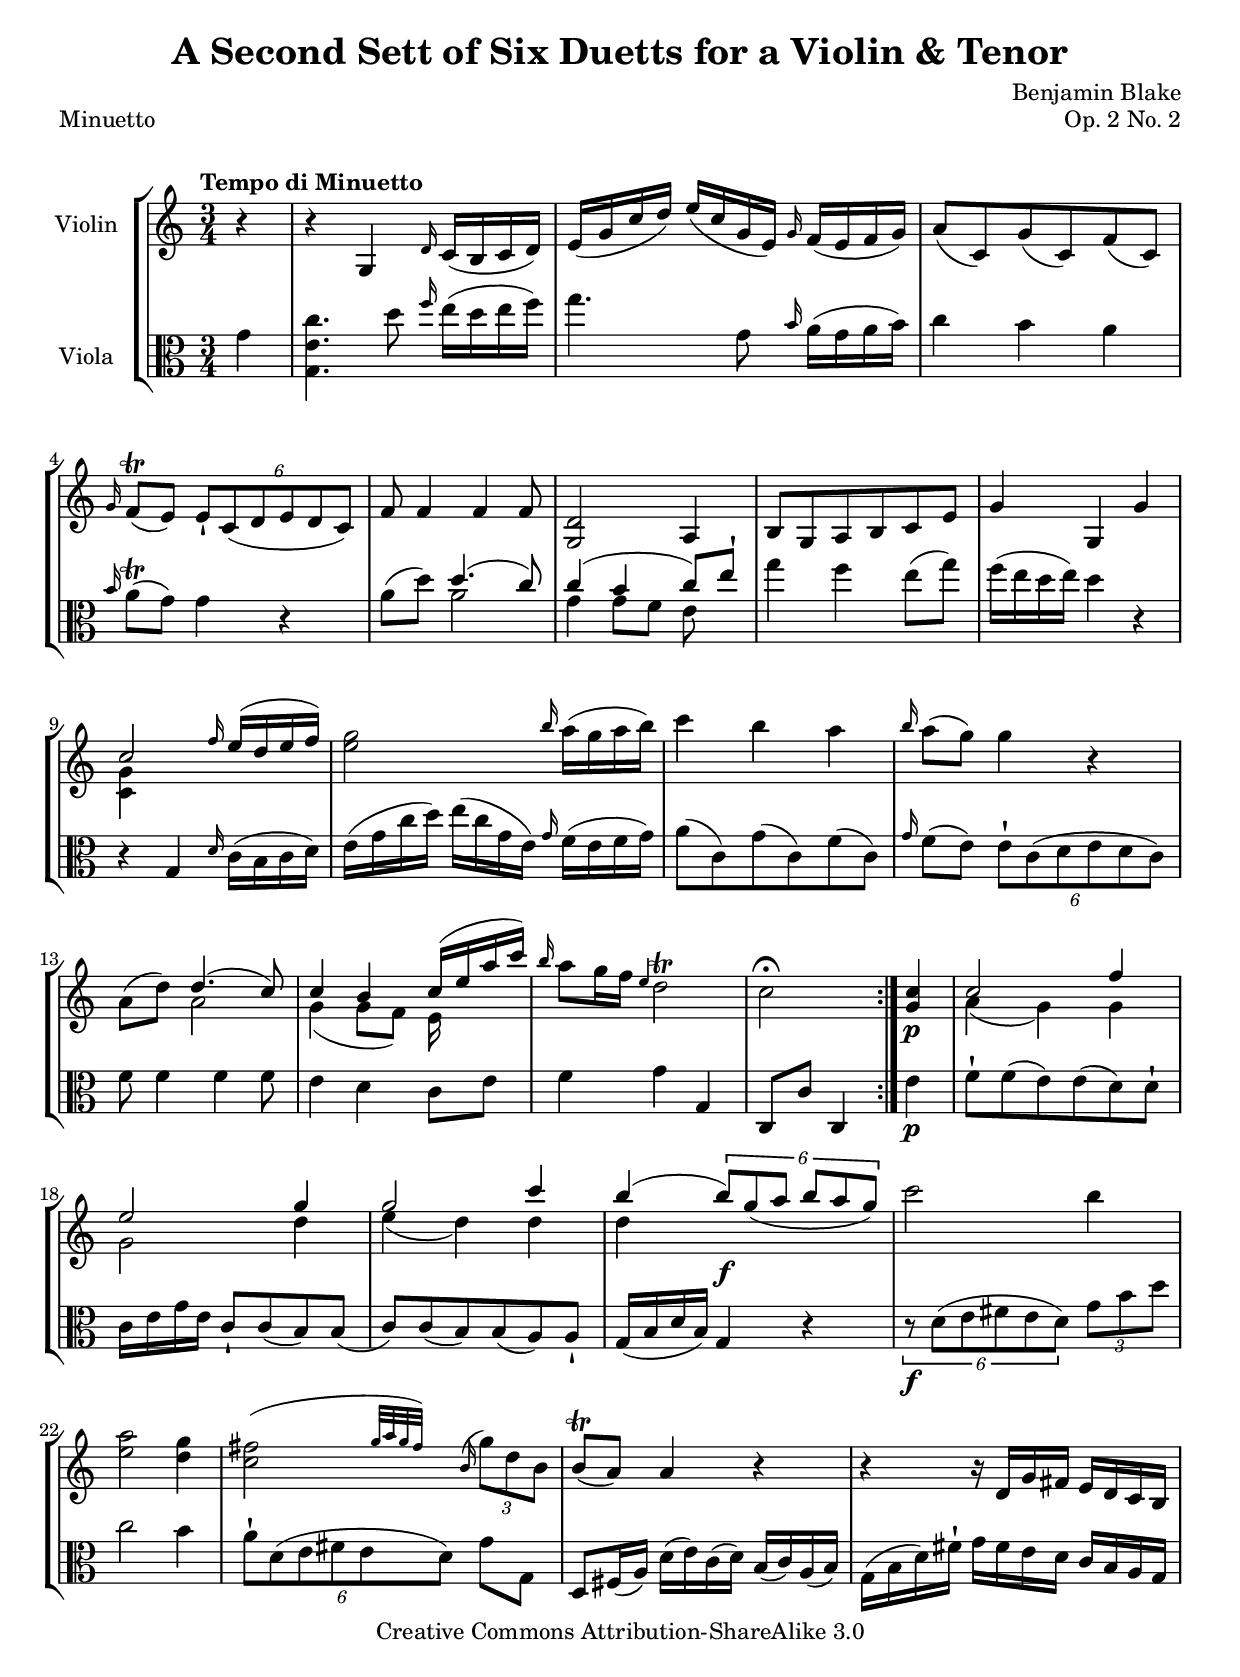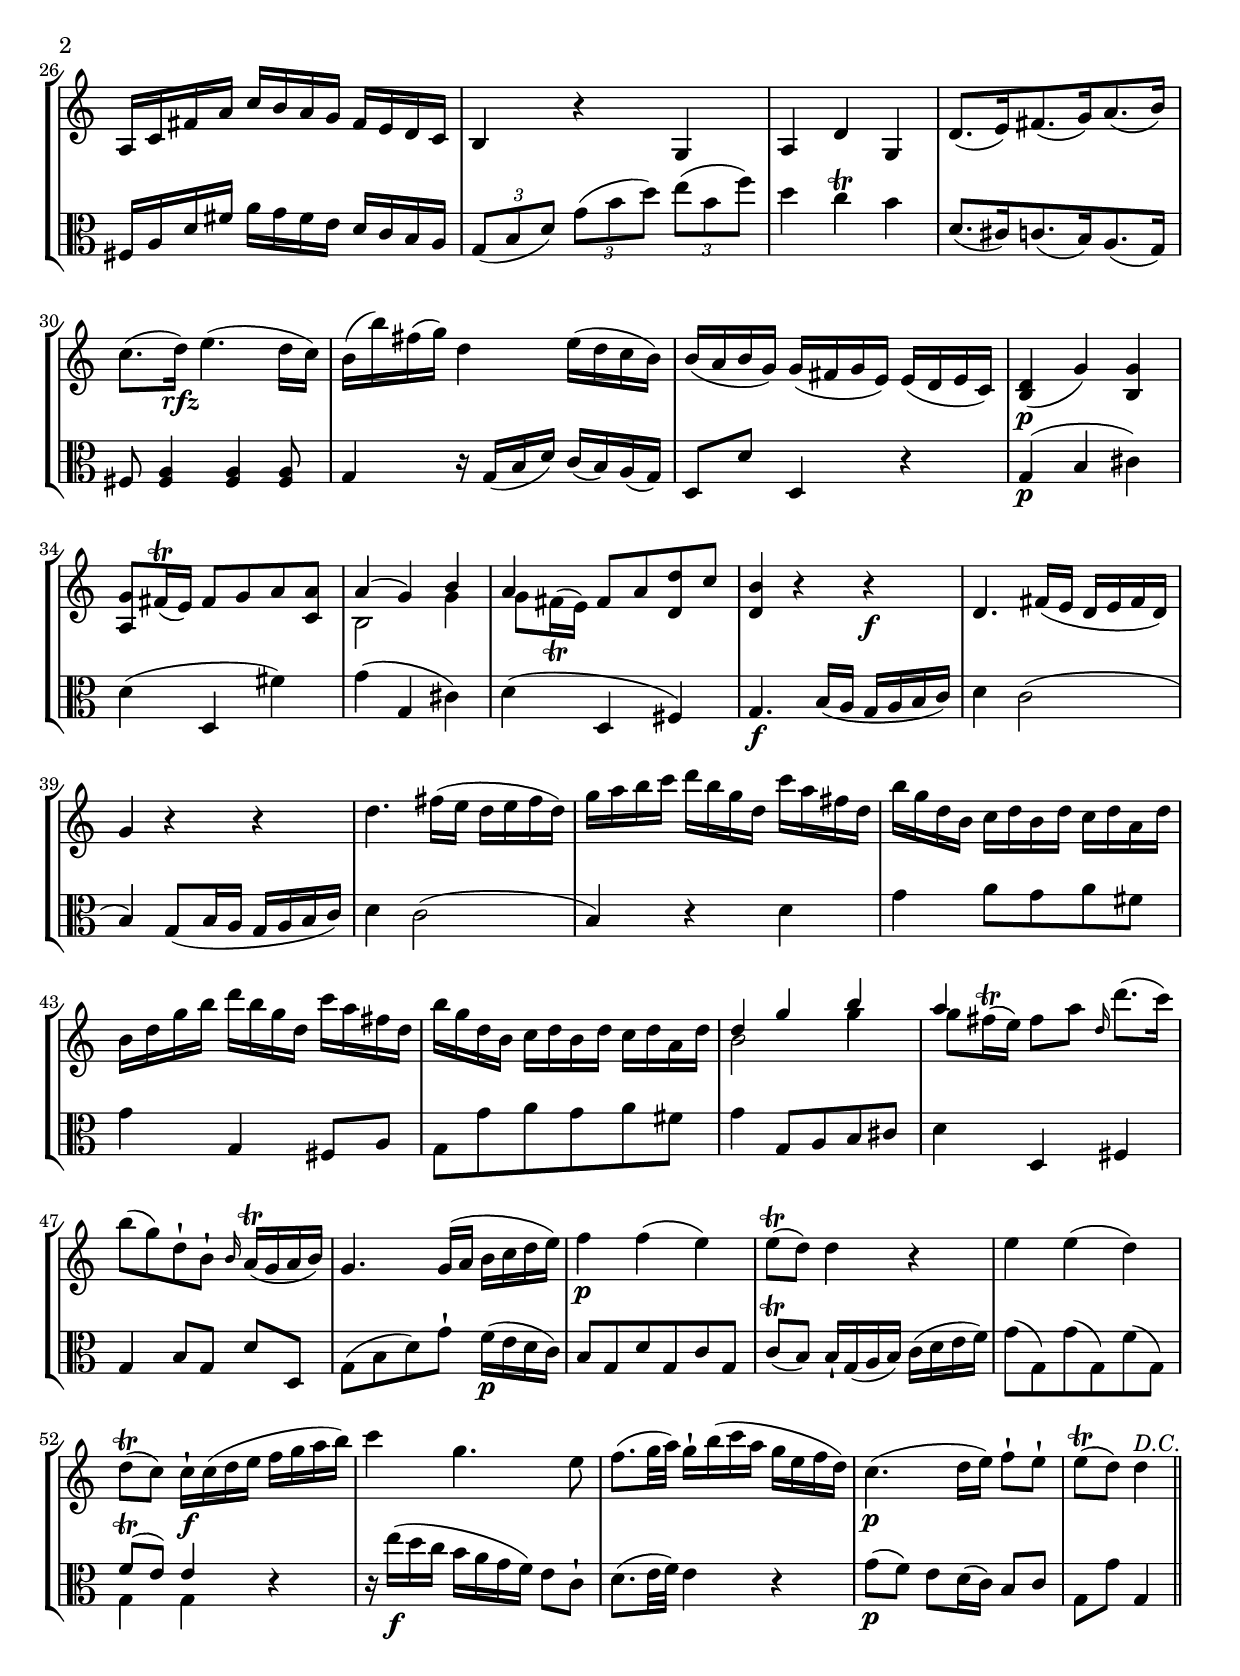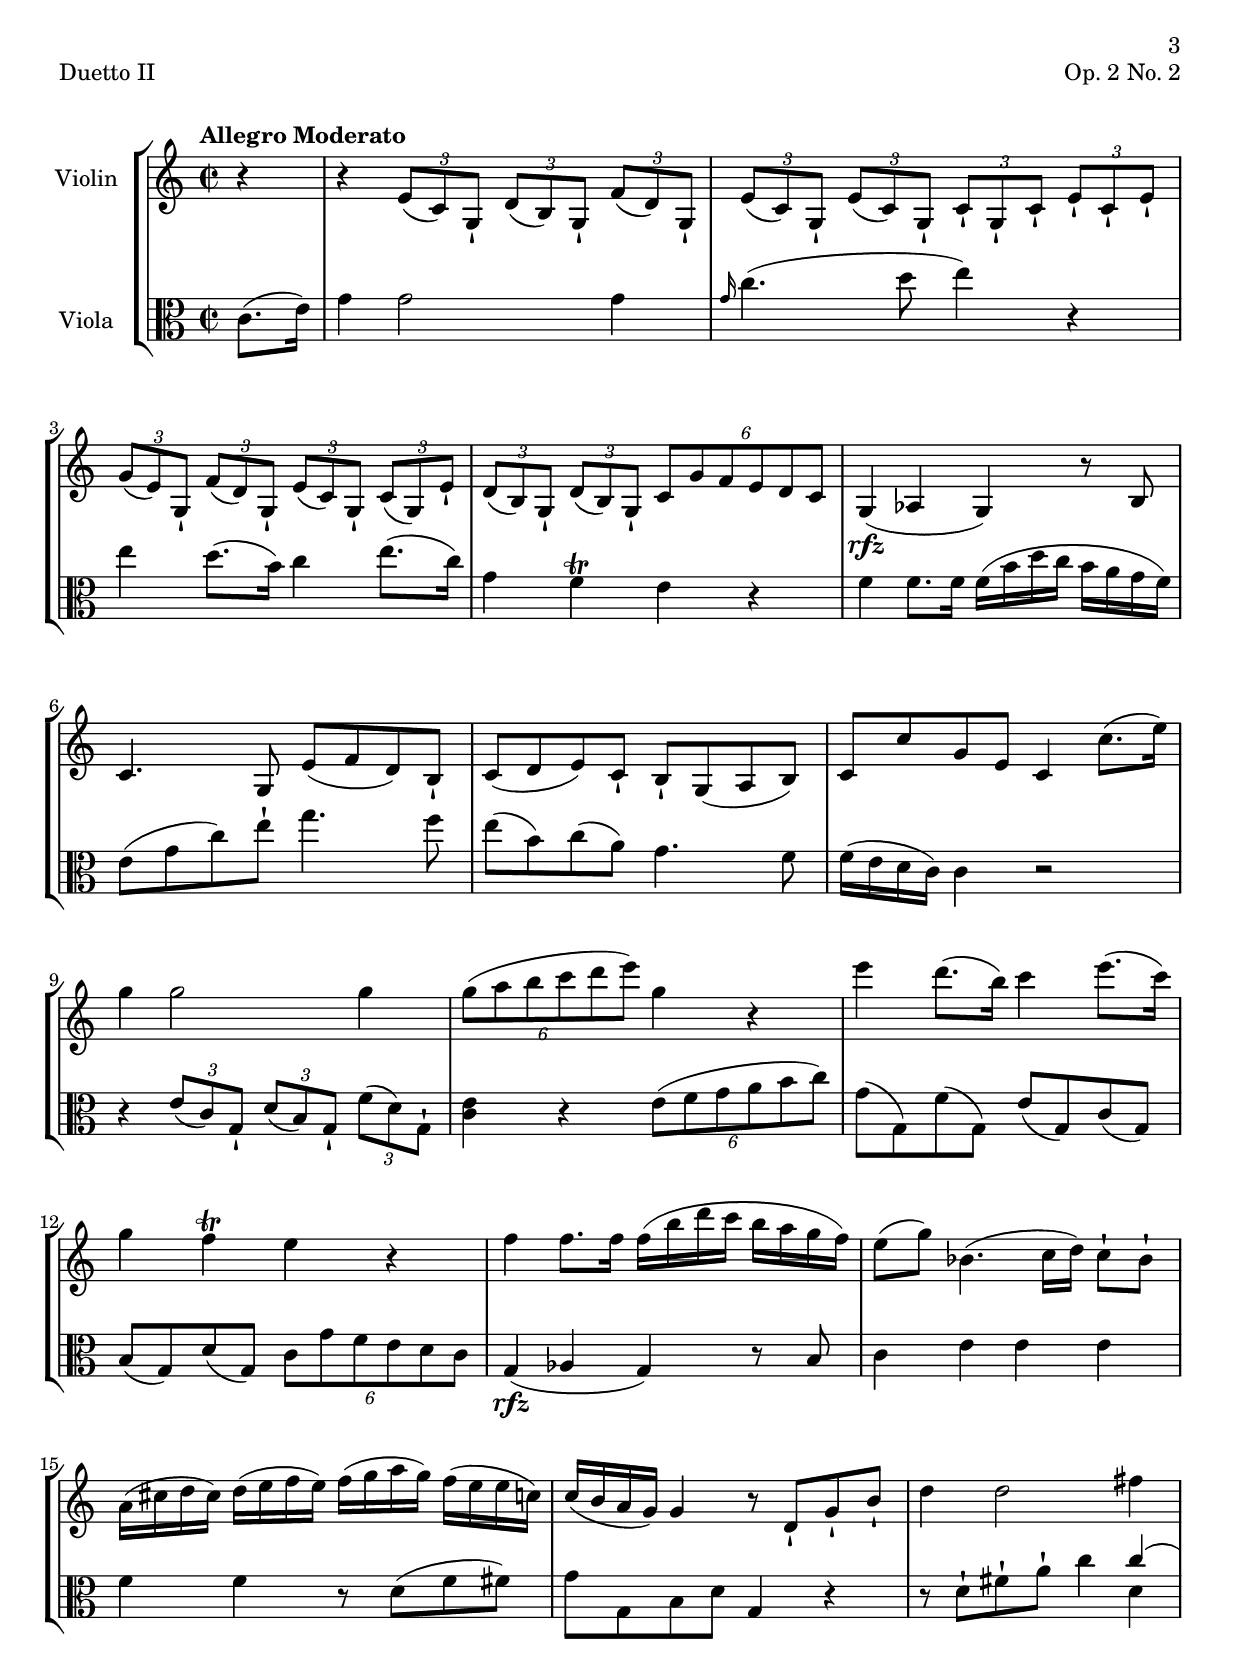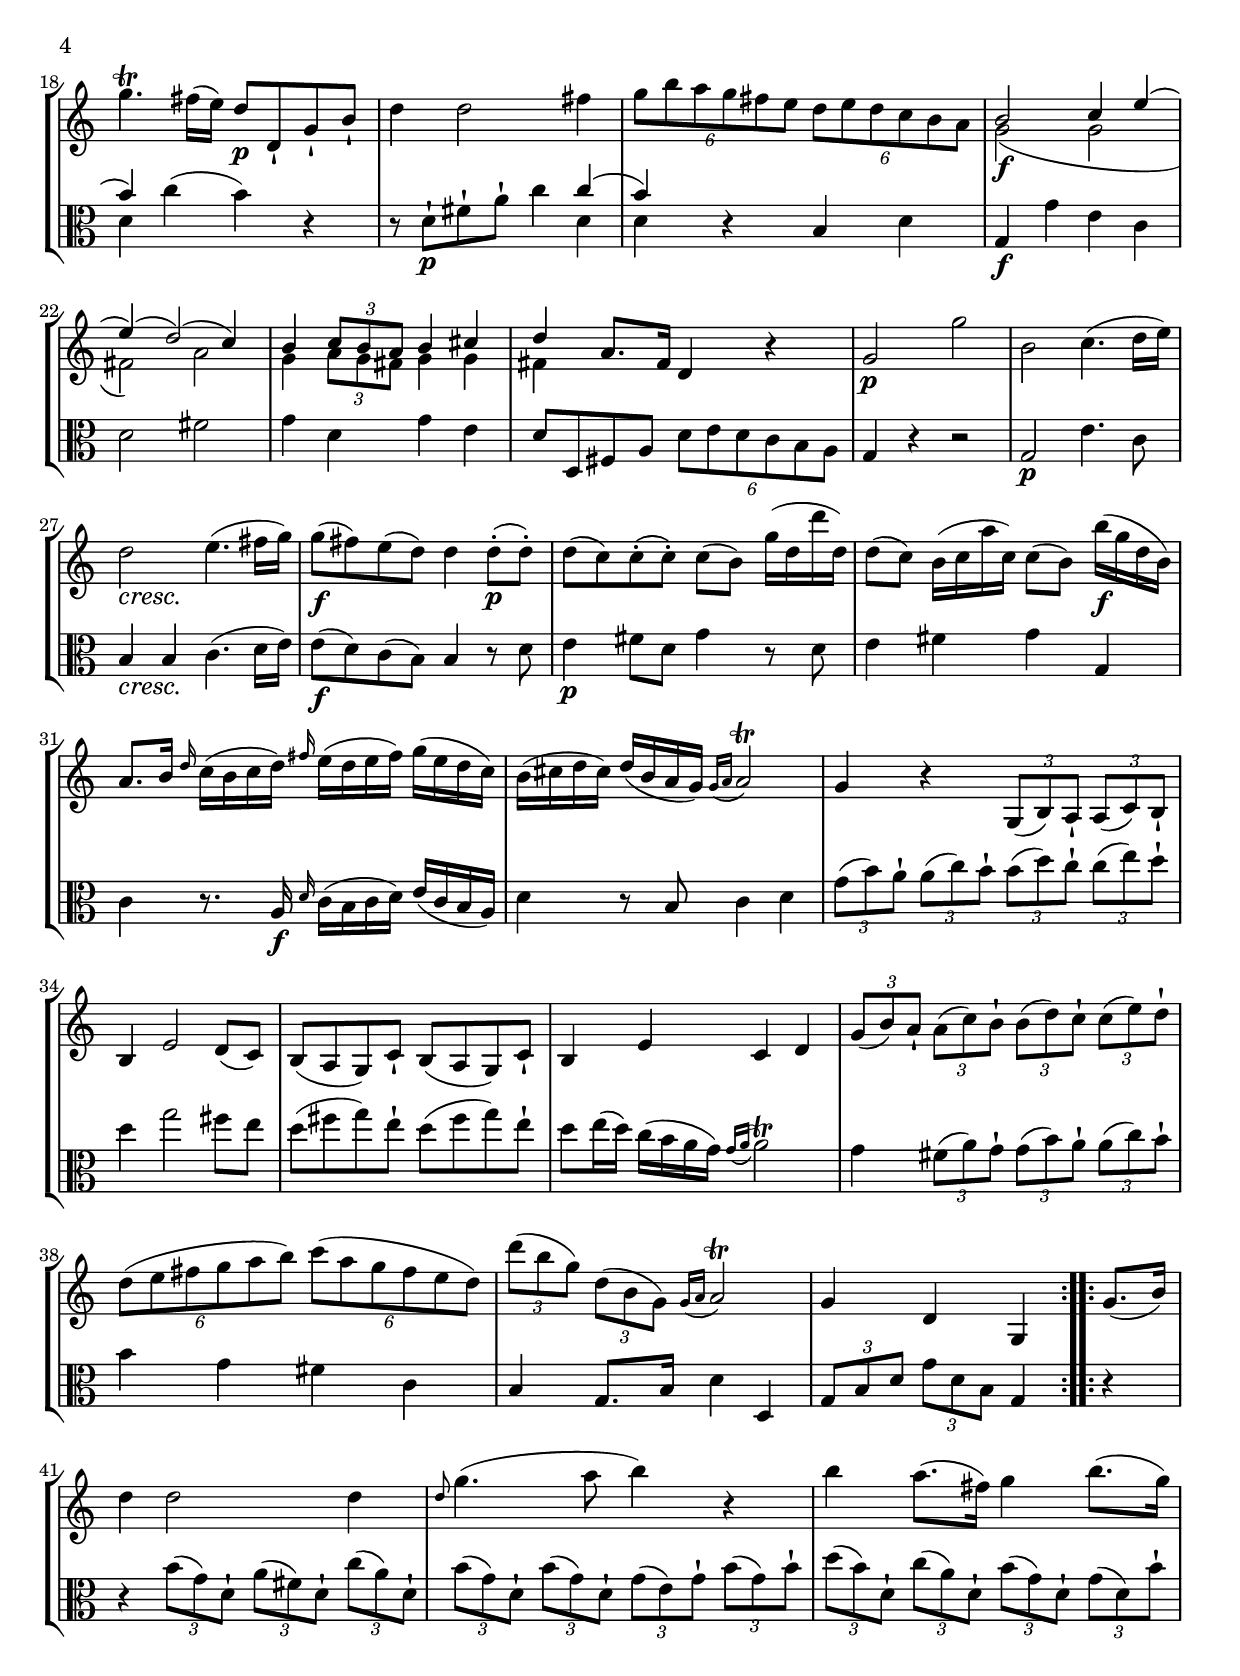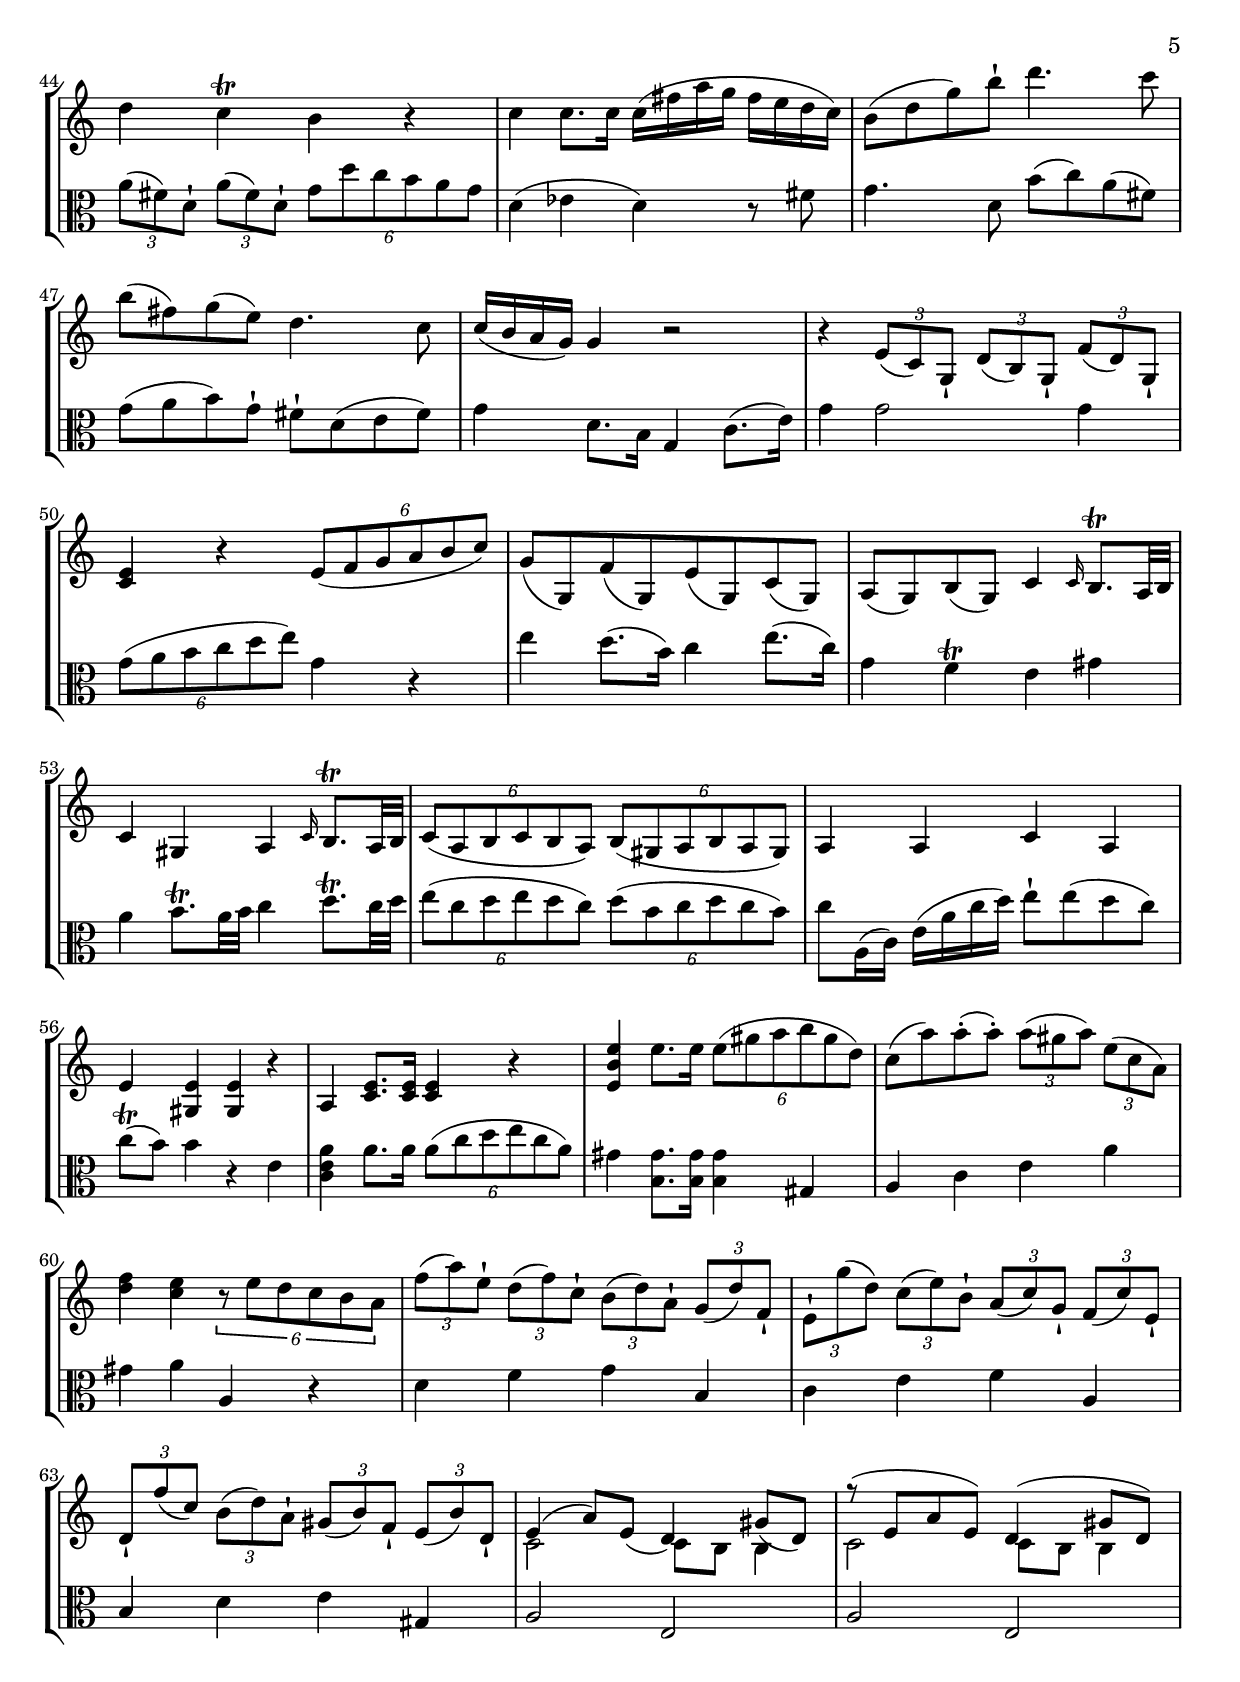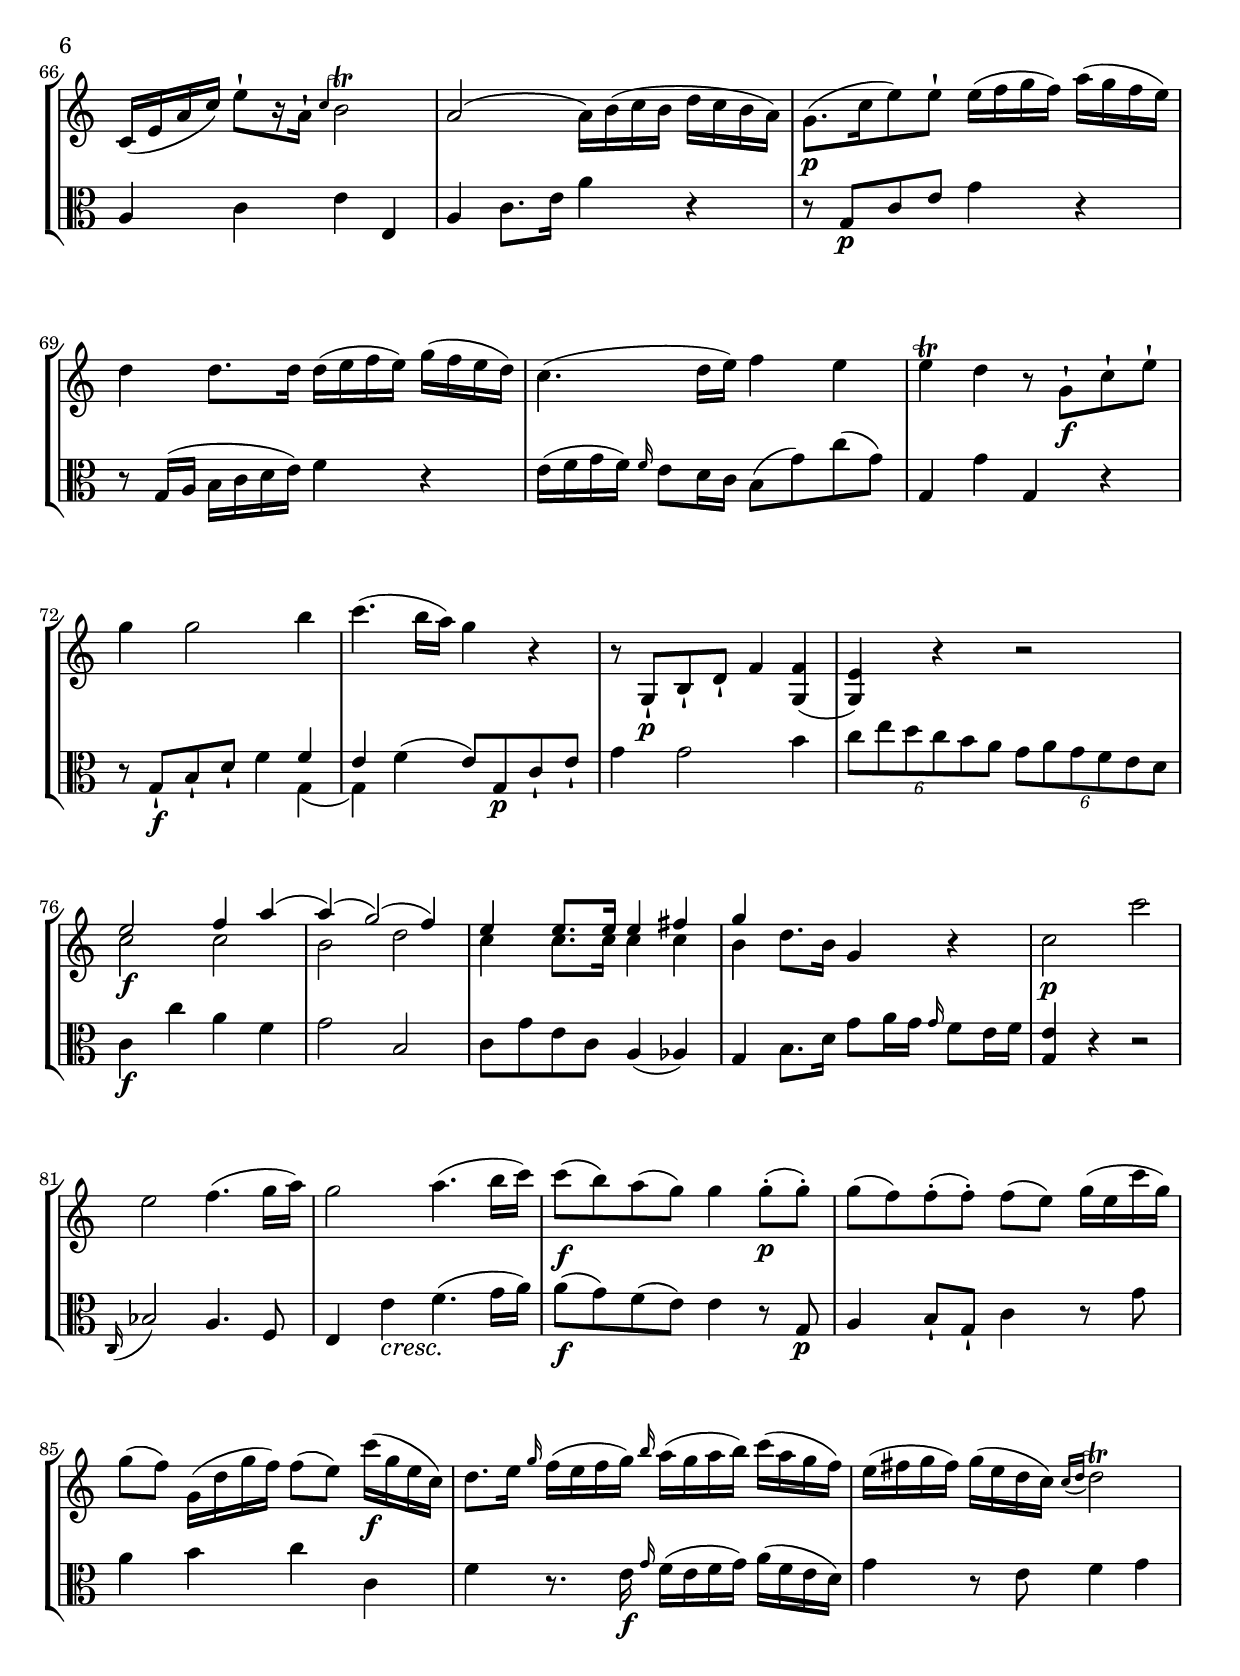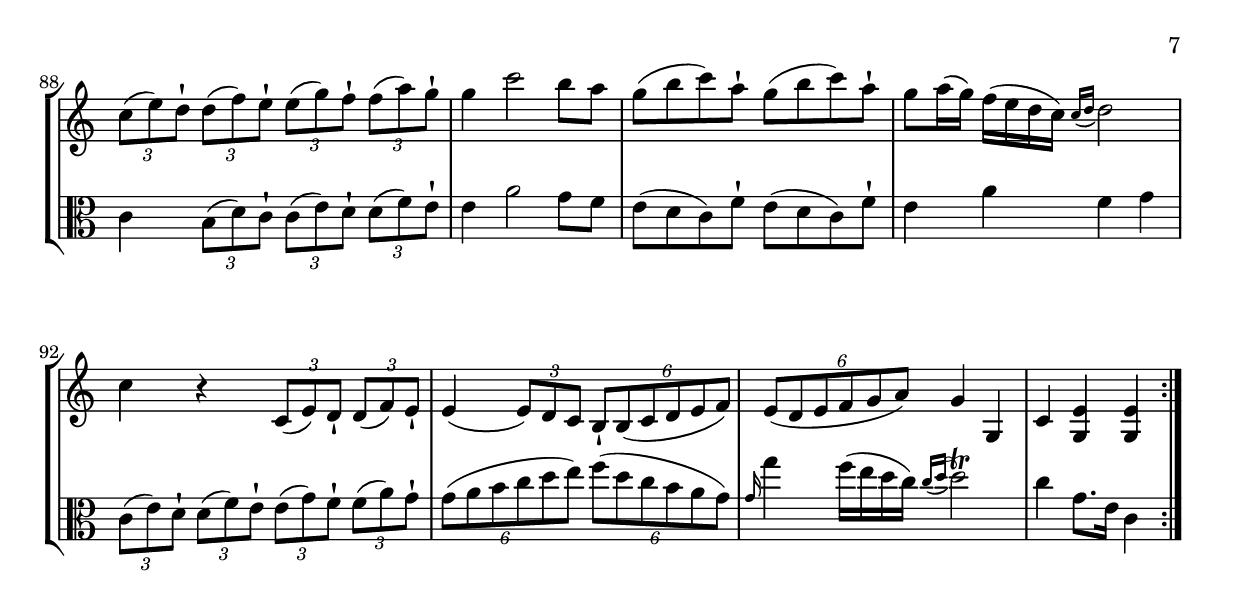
\version "2.16.0"

\version "2.16.0"
\header {
  title = "A Second Sett of Six Duetts for a Violin & Tenor"
  opus = "Op. 2 No. 2"
  composer = "Benjamin Blake"
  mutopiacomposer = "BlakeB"
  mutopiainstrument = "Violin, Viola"
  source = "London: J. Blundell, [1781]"
  date = "1781"
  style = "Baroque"
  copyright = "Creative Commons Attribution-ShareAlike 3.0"
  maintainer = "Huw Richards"
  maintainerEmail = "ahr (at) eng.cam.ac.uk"
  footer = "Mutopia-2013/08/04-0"
  %moreInfo = ""
}

\paper {
  markup-system-spacing #'padding = #4
  top-margin = 12
  bottom-margin = 12
}

% Since Blake didn't use hairpins, force text dynamics
\layout {
  \context Voice {
    \override DynamicTextSpanner #'style = #'none
    \crescTextCresc
    \dimTextDecresc
    \dimTextDim
  }
}

\version "2.16.0"
  
violin_minuetto = \relative c' {
  \tempo "Tempo di Minuetto"
  \set Staff.midiInstrument = #"violin"
  \set Staff.instrumentName = #"Violin"
  \time 3/4
  \clef treble
  \key c \major

  \partial 4 r4
  r g \grace { d'16 } c16[( b c d]) e[( g c d]) e[( c g e]) \grace { g16 } f16[( e f g]) a8[( c,) g'( c,) f( c]) \grace { g'16 } f8[(\trill e)] 
  \times 4/6 { e-|[ c( d e d c)] }
  f8 f4 f f8 < d g, >2 a4

  b8[ g a b c e]  
  g4 g, g' 
  << { c2 \grace { f16 } e16[( d e f]) } \\ { < g, c,>4 s4 } >>
  < g' e >2 \grace { b16 } a16[( g a b]) c4 b a \grace { b16 } a8[( g]) g4 r a,8[( d]) 
  << { d4.( c8) c4 b c16[( e a c]) } \\ { a,2 g4( g8[ f]) e16 s s s} >>
  \grace { b''16 } a8[ g16 f] \grace { e4 } d2\trill

  c2\fermata \bar ":|"

  < c g >4\p 
  << { c2 f4 e2 g4 g2 c4 b4( \times 4/6 { b8\f) g_( a b a g) } } \\ { a,4( g) g g2 d'4 e( d) d d s2 } >>
  c'2 b4 < a e >2 <g d >4 \afterGrace < c, fis >2( { g'32[ a g fis]) }  \grace { b,16^( } \times 2/3 { g'8) d b } b8\trill[( a]) a4 r

  r4 r16 d,[ g fis] e[ d c b] a[ c fis a] c[ b a g] fis e d c] b4 r g a d g, d'8.[(  e16) fis8.( g16) a8.( b16)] c8.[( d16])\rfz e4.( d16[ c]) b[( b') fis( g]) d4 e16[( d c b])

  b[( a b g]) g[( fis g e]) e[( d e c]) < b d >4\p( g') < g b, >4 < a, g' >8[ fis'16\trill( e]) fis8[ g a < a c, >8] 

  << { a4( g) b a } \\ { b,2 g'4 g8[ fis16\trill^( e]) } >>
   fis8[ a < d d, > c ] < b d, >4
   r r\f d,4. fis16[( e] d[ e fis d])

   g4 r r d'4. fis16[( e] d[ e fis d]) g[ a b c] d[ b g d] c'[ a fis d] b'[ g d b] c[ d b d] c[ d a d] b[ d g b] d[ b g d] c'[ a fis d]

   b'[ g d b] c[ d b d] c[ d a d] 
   << { d4 g b a } \\ { b,2 g'4 g8[ fis16^\trill^( e])} >> fis8[ a] \grace { d,16 } d'8.[( c16]) b8[( g) d-| b-|] \grace { b16 } a16\trill[( g a b]) g4. g16[( a] b[ c d e]) f4\p f( e) e8\trill[( d]) d4 r

   e4 e( d) d8\trill[( c]) c16-|\f[ c( d e] f[ g a b]) c4 g4. e8 f8.[( g32 a]) g16-|[ b( c a] g[ e f d]) c4.\p( d16[ e]) f8-|[ e-|] e8\trill[( d]) d4^\markup{\italic "D.C."} \bar "||" 

 }


violin_duetto_ii = \relative c' {
  \tempo "Allegro Moderato"
  \set Staff.midiInstrument = #"violin"
  \set Staff.instrumentName = #"Violin"
  \time 2/2
  \clef treble
  \key c \major

  \partial 4 r4 r
  \times 2/3 { e8[( c) g-|] }
  \times 2/3 { d'8[( b) g-|] }
  \times 2/3 { f'8[( d) g,-|] }
  \times 2/3 { e'8[( c) g-|] }
  \times 2/3 { e'8[( c) g-|] }
  \times 2/3 { c8-|[ g-| c-|] }
  \times 2/3 { e8-|[ c-| e-|] }

  \times 2/3 { g8[( e) g,-|] }
  \times 2/3 { f'8[( d) g,-|] }
  \times 2/3 { e'8[( c) g-|] }
  \times 2/3 { c8[( g) e'-|] }
  \times 2/3 { d8[( b) g-|] }
  \times 2/3 { d'8[( b) g-|] }
  \times 4/6 { c8[ g' f e d c] }
  g4\rfz( aes g) r8 b8 c4. g8 e'8[( f d) b-|] c[( d e) c-|] b-|[ g( a b])

  c[ c' g e] c4 c'8.[( e16]) g4 g2 g4 
  \times 4/6 { g8[( a b c d e]) } g,4 r e' d8.[( b16]) c4 e8.[( c16]) g4 f\trill e r f f8.[ f16] f16[( b d c] b[ a g f])

  e8[( g]) bes,4.( c16[ d]) c8-|[ bes-|] a16[( cis d cis]) d[( e f e]) f[( g a g]) f[( e e c]) c[( b a g]) g4 r8 d-|[ g-| b-|] d4 d2 fis4 g4.\trill fis16[( e]) d8\p[ d,-| g-| b-|] d4 d2 fis4

  \times 4/6 { g8[ b a g fis e] }
  \times 4/6 { d8[ e d c b a] }
  << { b2 c4 e( e)( d2)( c4) b \times 2/3 { c8[ b a] } b4 cis d } \\ { g,2\f( g2 fis) a g4 \times 2/3 { a8[ g fis] } g4 g fis } >> a8.[ fis16] d4 r g2\p g' b, c4.( d16[ e])

  d2\< e4.( fis16[ g])\! g8[(\f fis) e( d]) d4 d8-.\p[( d-.]) d[( c) c-.( c-.]) c[( b]) g'16[( d d' d,]) d8[( c]) b16[( c a' c,]) c8[( b]) b'16\f[( g d b]) a8.[ b16] \grace { d16 } c16[( b c d]) \grace { fis16 } e16[( d e fis]) g16[( e d c])

  b16[( cis d cis]) d[( b a g]) \appoggiatura { g16[ a] } a2\trill g4 r 
  \times 2/3 { g,8[( b) a-|] }
  \times 2/3 { a8[( c) b-|] }
  b4 e2 d8[( c]) b[( a g) c-|] b[( a g) c-|] b4 e c d 
  \times 2/3 { g8[( b) a-|] }
  \times 2/3 { a8[( c) b-|] }
  \times 2/3 { b8[( d) c-|] }
  \times 2/3 { c8[( e) d-|] }

  \times 4/6 { d8[( e fis g a b]) }
  \times 4/6 { c8[( a g fis e d]) }
  \times 2/3 { d'8[( b g]) }
  \times 2/3 { d8[( b g]) }
  \appoggiatura { g16[ a] } a2\trill g4 d g, \bar ":|:"

  g'8.( b16) d4 d2 d4 \grace { d8 } g4.( a8 b4) r b a8.( fis16) g4 b8.[( g16]) d4 c\trill b r c c8. c16 c16[( fis a g] fis[ e d c]) b8[( d g) b-|] d4. c8 b[( fis) g( e]) d4. c8

  c16[( b a g]) g4 r2 r4
  \times 2/3 { e8[( c) g-|] }
  \times 2/3 { d'8[( b) g-|] }
  \times 2/3 { f'8[( d) g,-|] }
  < c e >4 r4 
  \times 4/6 { e8[( f g a b c]) }
  g8[( g,) f'( g,) e'( g,) c( g]) a[( g) b( g]) c4 \grace { c16 } b8.[\trill a32 b]

  c4 gis a \grace { c16 } b8.[\trill a32 b] 
  \times 4/6 { c8[( a b c b a]) }
  \times 4/6 { b8[( gis a b a gis]) }
  a4 a c a e' < gis, e' > < gis e' > r a < c e >8.[ < c e >16] < c e >4 r < e b' e > e'8.[ e16]
  \times 4/6 { e8[( gis a b gis d]) }

  c8[( a') a-.( a-.])
  \times 2/3 { a8[( gis a]) }
  \times 2/3 { e8[( c a]) }
  < d f >4 < c e > 
  \times 4/6 { r8 e[ d c b a] }
  \times 2/3 { f'8[( a) e-|] }
  \times 2/3 { d8[( f) c-|] }
  \times 2/3 { b8[( d) a-|] }
  \times 2/3 { g8[( d') f,-|] }
  \times 2/3 { e8-|[ g'( d]) }
  \times 2/3 { c8[( e) b-|] }
  \times 2/3 { a8[( c) g-|] }
  \times 2/3 { f8[( c') e,-|] }

  \times 2/3 { d8-|[ f'( c]) }
  \times 2/3 { b8[( d) a-|] }
  \times 2/3 { gis8[( b) f-|] }
  \times 2/3 { e8[( b') d,-|] }
  << { e4( a8[) e]_( d4) gis8[_( d]) r8( e[ a e]) d4( gis8[ d]) } \\ { c2 c8[ b] b4 c2 c8[ b] b4 } >> c16[( e a c]) e8-|[ r16 a,16-|] \grace { c4 } b2\trill a2( a16[) b( c b] d[ c b a])

  g8.[(\p c16 e8) e-|] e16[( f g f]) a[( g f e]) d4 d8.[ d16] d16[( e f e]) g[( f e d]) c4.( d16[ e]) f4 e e\trill d r8 g,-|\f[ c-| e-|] g4 g2 b4

  c4.( b16[ a]) g4 r r8 g,,-|[\p b-| d-|] f4 < f g, >4( < g, e' >) r4 r2 
  << { e''2 f4 a( a)( g2)( f4) e e8.[ e16] e4 fis g } 
     \\ { c,2\f c2 b2 d2 c4 c8.[ c16] c4 c b  } >> 
  d8.[ b16] g4 r

  c2\p c' e, f4.( g16[ a]) g2 a4.( b16[ c]) c8[(\f b) a( g]) g4 g8-.\p[( g-.]) g8[( f) f-.( f-.]) f[( e]) g16[( e c' g]) g8[( f]) g,16[( d' g f]) f8[( e]) c'16\f[( g e c])

  d8.[ e16] \grace { g16 } f16[( e f g]) \grace { b16 } a16[( g a b]) c[( a g  f]) e[( fis g fis]) g[( e d c]) \appoggiatura { c16[ d] } d2\trill 
  \times 2/3 { c8[( e) d-|] }
  \times 2/3 { d8[( f) e-|] }
  \times 2/3 { e8[( g) f-|] }
  \times 2/3 { f8[( a) g-|] }
  g4 c2 b8[ a] g[( b c) a-|] g[( b c) a-|] 

  g8[ a16( g]) f[( e d c]) \appoggiatura { c16[ d] } d2 c4 r 
  \times 2/3 { c,8[( e) d-|] }
  \times 2/3 { d8[( f) e-|] }
  e4( 
  \times 2/3 { e8)[ d c] }
  \times 4/6 { b8-|[ b( c d e f]) }
  \times 4/6 { e8[( d e f g a ]) }
  g4 g, c < g e' > < g e' > \bar ":|"
}

\version "2.16.0"

viola_minuetto = \relative c' {
  \set Staff.midiInstrument = #"viola"
  \set Staff.instrumentName = #"Viola"
  \tempo "Tempo di Minuetto"
  \time 3/4
  \clef alto
  \key c \major

  \partial 4 g'4
  < g, e' c' >4. d''8 \grace { f16 } e16[( d e f]) g4. g,8 \grace { b16 } a16[( g a b]) c4 b a \grace { b16 } a8(\trill g]) g4 r4 a8( d) << {d4.( c8) } \\ { a2 } >> 

<< {c4( b c8[)  e]-| } \\ {g,4 g8[ f] e s } >> g'4 f e8( g) f16[( e d e]) d4 r r g,, \grace { d'16 } c16( b c d) e[( g c d]) e[( c g e]) \grace { g16 } f[( e f g]) a8[( c,) g'( c,) f( c])

   \grace { g'16 } f8[( e]) \times 4/6 {e8-|[ c( d e d c]) } f8 f4 f f8 e4 d c8 e f4 g g, c,8 c' c,4 \bar ":|" e'4\p f8[-| f( e) e( d) d-|] c16[ e g e] c8[-| c( b) b](

   c)[ c( b) b( a) a-|] g16[( b d b]) g4 r  
   \times 4/6 { r8\f d'8[( e fis e d]) }
   \times 2/3 { g8[ b d] }
   c2 b4 
   \times 4/6 { a8-|[ d,( e fis e d)] }
   g8 g, d8[ fis16( a]) d[( e) c( d]) b[( c) a( b])

   g[( b d) fis-|] g[ fis e d] c[ b a g] fis[ a d fis] a[ g fis e] d[ c b a] 
   \times 2/3 { g8[( b d]) }
   \times 2/3 { g8[( b d]) }
   \times 2/3 {e[( b f']) }
   d4 c\trill b d,8.[( cis16) c8.( b16) a8.( g16)]

   fis8 <a fis>4 <a fis> <a fis>8 g4 r16 g( b d) c( b) a( g) d8 d'8 d,4 r g\p( b cis) d( d, fis') g( g,cis) d( d, fis) g4.\f b16([ a] g a b c)

   d4 c2( b4) g8[( b16 a] g[ a b c]) d4 c2( b4) r d g a8[ g a fis] g4 g, fis8[ a] g[ g' a g a fis] g4 g,8[ a b cis]

   d4 d, fis g b8[ g] d'[ d,] g[( b d) g-|] f16\p[( e d c]) b8[ g d' g, c g] c[(\trill b]) b16-|[ g( a b]) c[( d e f]) g8[( g,) g'( g,) f'( g,]) << { f'8[(\trill e]) e4 } \\ { g,4 g } >> r4

   r16 e''[(\f d c] b[ a g f]) e8[ c-|] d8.[( e32 f]) e4 r g8[(\p f]) e[ d16( c]) b8[ c] |
   g[ g'] g,4-\tag #'vla ^\markup{\italic "D.C."} \bar "||"

 }


viola_duetto_ii = \relative c' {
  \set Staff.midiInstrument = #"viola"
  \set Staff.instrumentName = #"Viola"
  \tempo "Allegro Moderato"
  \time 2/2
  \clef alto
  \key c \major

  \partial 4 c8.( e16) g4 g2 g4 \grace {g16} c4.( d8 e4) r4 e d8.( b16)  c4 e8.( c16) g4 f4\trill e r 

  f f8. f16  f16[( b d c] b[ a g f]) e8( g c) e-| g4. f8 e( b) c( a) g4. f8 f16( e d c) c4 r2 r4 \times 2/3 { e8( c) g-| } \times 2/3 {d'8[( b) g-|] } \times 2/3 {f'8[( d) g,-|] } 

  < c e >4 r \times 4/6 { e8( f g a b c) } g8( g,) f'( g,) e'( g,) c( g) b( g) d'( g,) \times 4/6 { c8 g' f e d c } g4\rfz( aes g) r8 b c4 e e e f f r8 d8( f fis)

  g g, b d g,4 r r8 d'-| fis-| a-| c4 << { c( b) } \\ { d, d } >> c'4( b) r r8 d,-|\p fis-| a-| c4 << { c( b) } \\ { d, d } >> r b d g,\f g' e c d2 fis g4 d g e

  d8 d, fis a \times 4/6 {d8 e d c b a } g4 r r2 g\p e'4. c8 b4\< b c4.( d16 e)\! e8\f( d) c( b) b4 r8 d e4\p fis8 d g4 r8 d8 e4 fis g g,

  c r8. a16\f \grace {d16 } c[( b c d]) e[( c b a]) d4 r8 b c4 d 
  \times 2/3 { g8[( b) a-|] } 
  \times 2/3 { a8[( c) b-|] }
  \times 2/3 { b8[( d) c-|] }
  \times 2/3 { c8[( e) d-|] }
  d4 g2 fis8 e d( fis g) e-| d( fis g) e-| 

  d8[ e16( d]) c( b a g) \appoggiatura { g[ a] } a2\trill g4 
  \times 2/3 { fis8[( a) g-|] } 
  \times 2/3 { g8[( b) a-|] }
  \times 2/3 { a8[( c) b-|] }
  b4 g fis c b g8. b16 d4 d, 
  \times 2/3 { g8[ b d] }
  \times 2/3 { g8[ d b] }
  g4 \bar ":|:" r4

  r4
  \times 2/3 { b'8[( g) d-|] } 
  \times 2/3 { a'8[( fis) d-|] }
  \times 2/3 { c'8[( a) d,-|] }
  \times 2/3 { b'8[( g) d-|] }
  \times 2/3 { b'8[( g) d-|] } 
  \times 2/3 { g8[( e) g-|] }
  \times 2/3 { b8[( g) b-|] }
  \times 2/3 { d8[( b) d,-|] }
  \times 2/3 { c'8[( a) d,-|] } 
  \times 2/3 { b'8[( g) d-|] }
  \times 2/3 { g8[( d) b'-|] }
  \times 2/3 { a8[( fis) d-|] }
  \times 2/3 { a'8[( fis) d-|] } 
  \times 4/6 { g8 d' c b a g }

  d4( ees d) r8 fis g4. d8 b'8( c) a( fis) g( a b) g-| fis-| d( e fis) g4 d8. b16 g4 c8.( e16) g4 g2 g4 \times 4/6 { g8( a b c d e) } g,4 r

  e'4 d8.( b16) c4 e8.( c16) g4 f\trill e gis a b8.\trill a32 b c4 d8.\trill c32 d 
  \times 4/6 { e8( c d e d c) } 
  \times 4/6 { d8( b c d c b) } 
  c8[ a,16( c]) e( a c d) e8-| e( d c) 

  c8(\trill b) b4 r4 e, < c e a >4 a'8. a16 \times 4/6 { a8( c d e c a) } gis4 < b, gis' >8.[ < b gis' >16] < b gis' >4 gis4 a c e a gis a a, r4 d f g b, c e f a,

  b d e gis, a2 e a e a4 c e e, a c8. e16 a4 r r8 g,8[\p c e] g4 r r8 g,16[( a] b[ c d e]) f4 r4

  e16[( f g f]) \grace { f16 } e8[ d16 c] b8( g') c( g) g,4 g' g, r r8 g8-|\f b-| d-| f4 << { f  e } \\ { g,( g) } >> f'( e8) g,\p c-| e-| g4 g2 b4 
  \times 4/6 { c8 e d c b a } 
  \times 4/6 { g8 a g f e d } 

  c4\f c' a f g2 b, c8 g' e c a4( aes) g b8. d16 g8[ a16 g] \grace { g16 } f8[ e16 f] < g, e' >4 r4 r2 \appoggiatura { c,16 } bes'2 a4. f8 e4 e'\< f4.( g16 a)\!

  a8(\f g) f( e) e4 r8 g,8\p a4 b8-| g-| c4 r8 g'8 a4 b c c, f r8. e16\f \grace { g16 } f16[( e f g]) a[( f e d]) g4 r8 e8 f4 g

  c, 
  \times 2/3 { b8[( d) c-|] }
  \times 2/3 { c8[( e) d-|] }
  \times 2/3 { d8[( f) e-|] }
  e4 a2 g8 f e8[( d c) f-|] e8[( d c) f-|] e4 a f  g
  \times 2/3 { c,8[( e) d-|] }
  \times 2/3 { d8[( f) e-|] }
  \times 2/3 { e8[( g) f-|] }
  \times 2/3 { f8[( a) g-|] } 
  \times 4/6 { g8( a b c d e) } 
  \times 4/6 { f8( d c b a g) } 
  \grace { g16 } g'4 f16[( e d c]) \appoggiatura { c16[ d] } d2\trill c4 g8.[ e16] c4 \bar ":|"
}


part_minuetto = {
  <<
    \tag #'score \tag #'vn \new Staff << \violin_minuetto >>
    \tag #'score \tag #'vla \new Staff << \viola_minuetto >>
  >>
}

part_duetto_ii = {
  <<
    \tag #'score \tag #'vn \new Staff << \violin_duetto_ii >>
    \tag #'score \tag #'vla \new Staff << \viola_duetto_ii >>
  >>
}


% Full score production
% This is done in two parts to achieve a PDF with both Minuetto and
% Duetto, followed by a midi section that will create a midi file for
% each piece.

%
% Score layout, no MIDI
%

\score {
  \new StaffGroup \keepWithTag #'score \part_minuetto
  \header {
    piece = "Minuetto"
  }
  \layout { }
}
\pageBreak
\score {
  \new StaffGroup \keepWithTag #'score \part_duetto_ii
  \header {
    piece = "Duetto II"
  }
  \layout { }
}

%
% Score MIDI only
%

\book {
  \bookOutputSuffix "Minuetto"
  \score {
    \new StaffGroup \keepWithTag #'score \part_minuetto
    \midi { }
  }
}
\pageBreak
\book {
  \bookOutputSuffix "Duetto-II"
  \score {
    \new StaffGroup \keepWithTag #'score \part_duetto_ii
    \midi { }
  }
}
